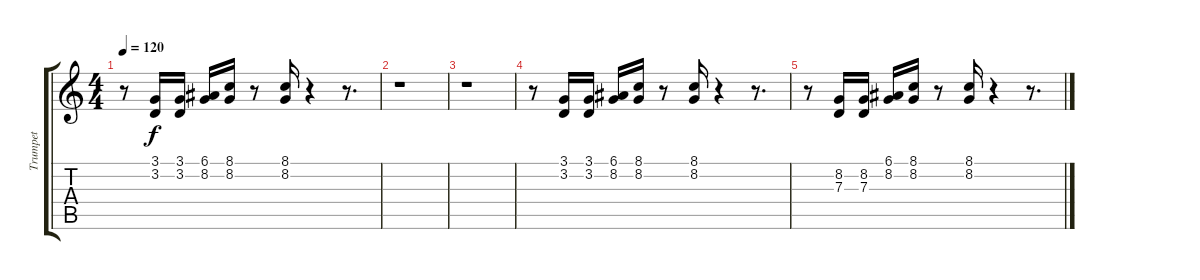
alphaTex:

\track ("Trumpet" "Trumpet") {instrument trumpet}
\staff {score tabs}
\tuning (E4 B3 G3 D3 A2 E2) {hide}
\ts (4 4)
\tempo 120
\clef g2
\ks c
r.8{dy f} (3.1 3.2).16 (3.1 3.2).16 (6.1 8.2).16 (8.1 8.2).16 r.8 (8.1 8.2).16 r.4 r.8{d} |
r.1 |
r.1 |
r.8{volume 0} (3.1 3.2).16 (3.1 3.2).16 (6.1 8.2).16 (8.1 8.2).16 r.8 (8.1 8.2).16 r.4 r.8{d} |
r.8 (8.2 7.3).16 (8.2 7.3).16 (6.1 8.2).16 (8.1 8.2).16 r.8 (8.1 8.2).16 r.4 r.8{d}
